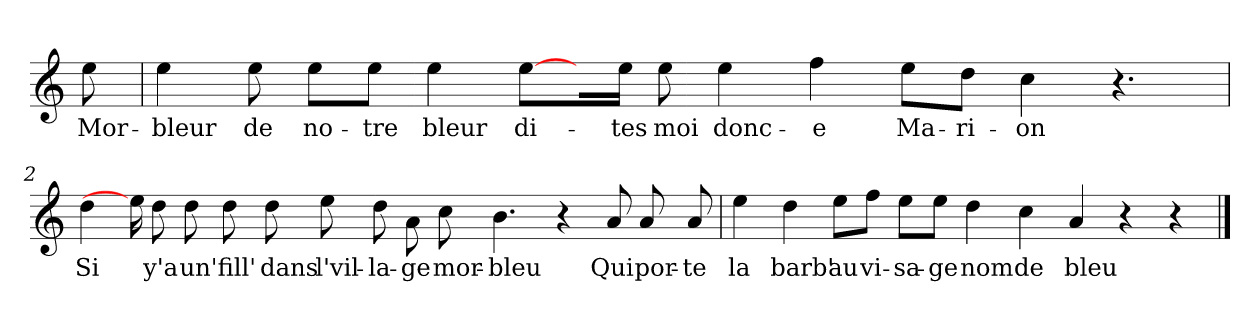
**kern	**text
*part1	*part1
*staff1	*staff1
*clefG2	*
*k[]	*
*C:	*
=	=
!	!LO:LY:b
8ee\	Mor-
=1	=1
!	!LO:LY:b
4ee\	-bleur
!	!LO:LY:b
8ee\	de
!	!LO:LY:b
8ee\L	no-
!	!LO:LY:b
8ee\J	-tre
!	!LO:LY:b
4ee\	bleur
!	!LO:LY:b
[8ee\L	di-
16ryy	.
!	!LO:LY:b
16ee\Jk	-tes
!	!LO:LY:b
8ee\	moi
!	!LO:LY:b
4ee\	donc-
!	!LO:LY:b
4ff\	-e
!	!LO:LY:b
8ee\L	Ma-
!	!LO:LY:b
8dd\J	-ri-
!	!LO:LY:b
4cc\	-on
4.r	.
!!LO:LB:g=z
=2	=2
!	!LO:LY:b
4dd\	Si
16ee\L]	.
!	!LO:LY:b
8dd\	y'a
!	!LO:LY:b
8dd\L	un'
!	!LO:LY:b
8dd\	fill'
!	!LO:LY:b
8dd\J	dans
!	!LO:LY:b
8ee\L	l'vil-
!	!LO:LY:b
8dd\	-la-
!	!LO:LY:b
8a\J	-ge
!	!LO:LY:b
8cc\	mor-
!	!LO:LY:b
4.b\	-bleu
4r	.
!	!LO:LY:b
8a/L	Qui
!	!LO:LY:b
8a/	por-
!	!LO:LY:b
8a/J	-te
!!LO:LB:g=z
=3	=3
!	!LO:LY:b
4ee\	la
!	!LO:LY:b
4dd\	barb'
!	!LO:LY:b
8ee\L	au
!	!LO:LY:b
8ff\J	vi-
!	!LO:LY:b
8ee\L	-sa-
!	!LO:LY:b
8ee\J	-ge
!	!LO:LY:b
4dd\	nom
!	!LO:LY:b
4cc\	de
!	!LO:LY:b
4a/	bleu
4r	.
4r	.
==	==
*-	*-
